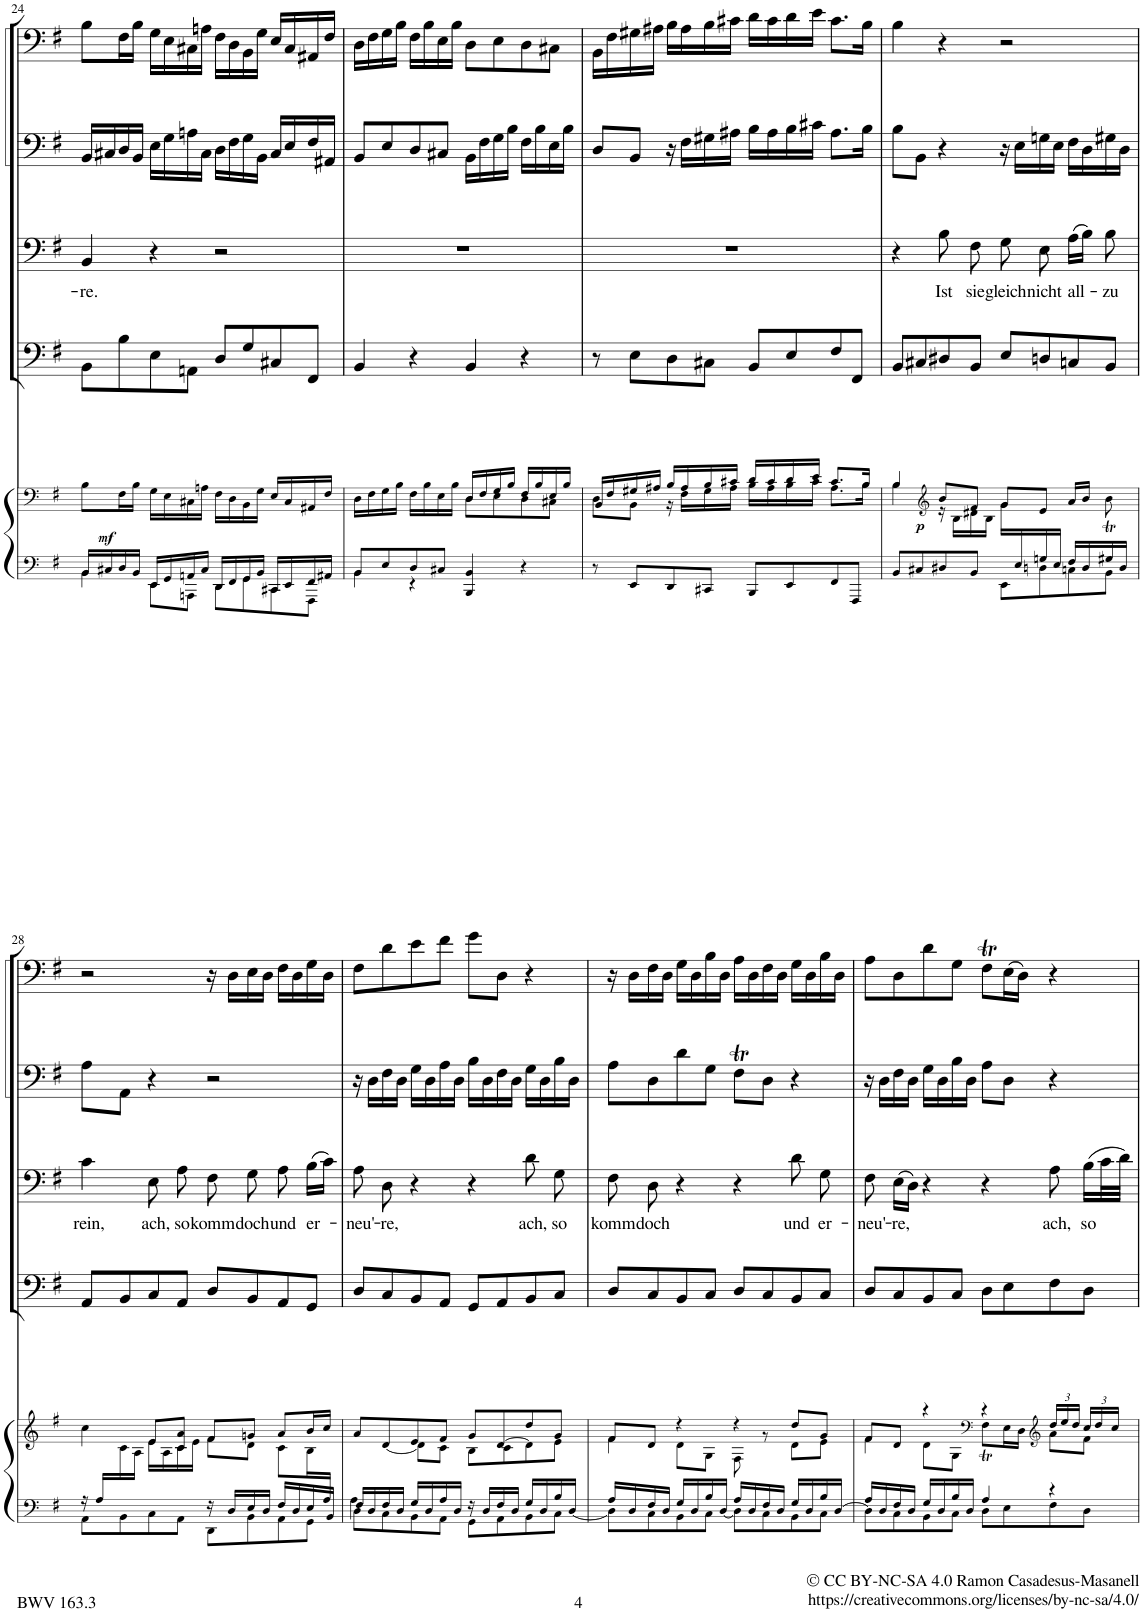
**kern	**kern	**dynam	**kern	**kern	**text	**kern	**kern
*part5	*part5	*part5	*part4	*part3	*part3	*part2	*part1
*staff6	*staff5	*staff5/6	*staff4	*staff3	*staff3	*staff2	*staff1
*I"Piano reduction	*	*	*I"Continuo	*I"Basso	*	*I"Violoncello obligato I	*I"Violoncello obligato I
*I'Pno	*	*	*	*	*	*I'Vc	*I'Vc
!!LO:PB:g=z
*clefF4	*clefF4	*	*clefF4	*clefF4	*	*clefF4	*clefF4
*	*	*	*Trd7c12	*	*	*	*
*k[f#]	*k[f#]	*	*k[f#]	*k[f#]	*	*k[f#]	*k[f#]
*M4/4	*M4/4	*	*M4/4	*M4/4	*	*M4/4	*M4/4
*met(c)	*met(c)	*	*met(c)	*met(c)	*	*met(c)	*met(c)
=24	=24	=24	=24	=24	=24	=24	=24
*^	*	*	*	*	*	*	*
!	!	!	!	!	!	!LO:LY:b	!	!
*	*	*^	*	*	*	*	*	*
16BB/LL	4BB\	8B\L	16ryy	.	8BB\L	4BB/	-re.	16BB/LL	8B\L
!	!	!	!	!LO:DY:b	!	!	!	!	!
16C#X/	.	.	2...ryy	mf	.	.	.	16C#X/	.
16D/	.	16F#\L	.	.	8B\	.	.	16D/	16F#\L
16BB/JJ	.	16B\JJ	.	.	.	.	.	16BB/JJ	16B\JJ
16EE/LL	8EE\L	16G\LL	.	.	8E\	4r	.	16E\LL	16G\LL
16GG/	.	16E\	.	.	.	.	.	16G\	16E\
16AAn/	8AAAn\J	16C#X\	.	.	8AAn\J	.	.	16An\	16C#X\
16C#/JJ	.	16An\JJ	.	.	.	.	.	16C#\JJ	16An\JJ
16DD/LL	8DD\L	16F#\LL	.	.	8D/L	2r	.	16D\LL	16F#\LL
16FF#/	.	16D\	.	.	.	.	.	16F#\	16D\
16GG/	8GG\	16BB\	.	.	8G/	.	.	16G\	16BB\
16BB/JJ	.	16G\JJ	.	.	.	.	.	16BB\JJ	16G\JJ
16CC#X/LL	8CC#\	16E/LL	.	.	8C#X/	.	.	16C#/LL	16E/LL
16EE/	.	16C#/	.	.	.	.	.	16E/	16C#/
16FF#/	8FFF#\J	16AA#X/	.	.	8FF#/J	.	.	16F#/	16AA#X/
16AA#X/JJ	.	16F#/JJ	.	.	.	.	.	16AA#X/JJ	16F#/JJ
=25	=25	=25	=25	=25	=25	=25	=25	=25	=25
8BB/L	4BB\	16D\LL	2ryy	.	4BB/	1r	.	8BB/L	16D\LL
.	.	16F#\	.	.	.	.	.	.	16F#\
8E/	.	16G\	.	.	.	.	.	8E/	16G\
.	.	16B\JJ	.	.	.	.	.	.	16B\JJ
8D/	4r	16F#\LL	.	.	4r	.	.	8D/	16F#\LL
.	.	16B\	.	.	.	.	.	.	16B\
8C#X/J	.	16E\	.	.	.	.	.	8C#X/J	16E\
.	.	16B\JJ	.	.	.	.	.	.	16B\JJ
4BBB/ 4BB/	4ryy	16D/LL	8D\L	.	4BB/	.	.	16BB\LL	8D\L
.	.	16F#/	.	.	.	.	.	16F#\	.
.	.	16G/	8E\	.	.	.	.	16G\	8E\
.	.	16B/JJ	.	.	.	.	.	16B\JJ	.
4r	4ryy	16F#/LL	8D\	.	4r	.	.	16F#\LL	8D\
.	.	16B/	.	.	.	.	.	16B\	.
.	.	16E/	8C#X\J	.	.	.	.	16E\	8C#X\J
.	.	16B/JJ	.	.	.	.	.	16B\JJ	.
*v	*v	*	*	*	*	*	*	*	*
=26	=26	=26	=26	=26	=26	=26	=26	=26
8r	16BB/LL	8D\L	.	8r	1r	.	8D/L	16BB\LL
.	16F#/	.	.	.	.	.	.	16F#\
8EE/L	16G#X/	8BB\J	.	8E\L	.	.	8BB/J	16G#X\
.	16A#X/JJ	.	.	.	.	.	.	16A#X\JJ
8DD/	16B/LL	16r	.	8D\	.	.	16r	16B\LL
.	16A#/	16F#\LL	.	.	.	.	16F#\LL	16A#\
8CC#X/J	16B/	16G#\	.	8C#X\J	.	.	16G#X\	16B\
.	16c#X/JJ	16A#\JJ	.	.	.	.	16A#X\JJ	16c#X\JJ
8BBB/L	16d/LL	16B\LL	.	8BB/L	.	.	16B\LL	16d\LL
.	16c#/	16A#\	.	.	.	.	16A#\	16c#\
8EE/	16d/	16B\	.	8E/	.	.	16B\	16d\
.	16e/JJ	16c#\JJ	.	.	.	.	16c#X\JJ	16e\JJ
8FF#/	8.c#/L	8.A#\L	.	8F#/	.	.	8.A#\L	8.c#\L
8FFF#/J	.	.	.	8FF#/J	.	.	.	.
.	16B/Jk	16B\Jk	.	.	.	.	16B\Jk	16B\Jk
=27	=27	=27	=27	=27	=27	=27	=27	=27
*^	*	*^	*	*	*	*	*	*
16ryy	8BB/L	4B/	4B\	8ryy	.	8BB/L	4r	.	8B\L	4B\
!	!	!	!	!	!LO:DY:b	!	!	!	!	!
.	8C#X/	.	.	2..ryy	p	8C#X/	.	.	8BB\J	.
*	*	*clefG2	*	*	*	*	*	*	*	*
!	!	!	!	!	!	!	!	!LO:LY:b	!	!
.	8D#X/	8b/L	16r	.	.	8D#X/	8B\	Ist	4r	4r
.	.	.	16B\LL	.	.	.	.	.	.	.
!	!	!	!	!	!	!	!	!LO:LY:b	!	!
.	8BB/J	8f#/J	16d#X\	.	.	8BB/J	8F#\	sie	.	.
.	.	.	16B\JJ	.	.	.	.	.	.	.
!	!	!	!	!	!	!	!	!LO:LY:b	!	!
.	8EE\L	8g/L	16g\LL	.	.	8E/L	8G\	gleich	16r	2r
16E/	.	.	4..ryy	.	.	.	.	.	16E\LL	.
!	!	!	!	!	!	!	!	!LO:LY:b	!	!
16Gn/	8Dn\	8e/J	.	.	.	8Dn/	8E\	nicht	16Gn\	.
16E/JJ	.	.	.	.	.	.	.	.	16E\JJ	.
!	!	!	!	!	!	!	!	!LO:LY:b	!	!
16F#/LL	8Cn\	16a/LL	.	.	.	8Cn/	(16A\LL	all-	16F#\LL	.
16D/	.	16b/JJ	.	.	.	.	16B\JJ)	.	16D\	.
!	!	!	!	!	!	!	!	!LO:LY:b	!	!
16G#X/	8BB\J	8bt\	.	.	.	8BB/J	8B\	-zu	16G#X\	.
16D/JJ	.	.	.	.	.	.	.	.	16D\JJ	.
!!LO:LB:g=z
=28	=28	=28	=28	=28	=28	=28	=28	=28	=28	=28
*	*^	*	*	*	*	*	*	*	*	*
!	!	!	!	!	!	!	!	!	!LO:LY:b	!	!
2...ryy	16r	8AA\L	4cc\	4ryy	8ryy	.	8AA/L	4c\	rein,	8A\L	2r
.	16A/LL	.	.	.	.	.	.	.	.	.	.
.	4.ryy	8BB\	.	.	16c\	.	8BB/	.	.	8AA\J	.
.	.	.	.	.	16A\JJ	.	.	.	.	.	.
!	!	!	!	!	!	!	!	!	!LO:LY:b	!	!
.	.	8C\	8e/L	4ryy	16e\LL	.	8C/	8E\	ach,	4r	.
.	.	.	.	.	16A\	.	.	.	.	.	.
!	!	!	!	!	!	!	!	!	!LO:LY:b	!	!
.	.	8AA\J	8c/ 8a/J	.	16c\	.	8AA/J	8A\	so	.	.
.	.	.	.	.	16e\JJ	.	.	.	.	.	.
!	!	!	!	!	!	!	!	!	!LO:LY:b	!	!
.	16r	8DD\L	8f#/L	8f#\L	2ryy	.	8D/L	8F#\	komm	2r	16r
.	16D/LL	.	.	.	.	.	.	.	.	.	16D\LL
!	!	!	!	!	!	!	!	!	!LO:LY:b	!	!
.	16E/	8BB\	8gn/J	8d\J	.	.	8BB/	8G\	doch	.	16E\
.	16D/JJ	.	.	.	.	.	.	.	.	.	16D\JJ
!	!	!	!	!	!	!	!	!	!LO:LY:b	!	!
.	16F#/LL	8AA\	8a/L	8c\L	.	.	8AA/	8A\	und	.	16F#\LL
.	16D/	.	.	.	.	.	.	.	.	.	16D\
!	!	!	!	!	!	!	!	!	!LO:LY:b	!	!
.	16E/	8GG\J	16b/L	16B\L	.	.	8GG/J	(16B\LL	er-	.	16G\
16A/JJ	16BB/JJ	.	16cc/JJ	16ryy	.	.	.	16c\JJ)	.	.	16D\JJ
*	*	*	*	*v	*v	*	*	*	*	*	*
=29	=29	=29	=29	=29	=29	=29	=29	=29	=29	=29
!	!	!	!	!	!	!	!	!LO:LY:b	!	!
4A\	16F#/LL	8D\L	8a/L	4ryy	.	8D/L	8A\	-neu'-	16r	8F#\L
.	16D/	.	.	.	.	.	.	.	16D\LL	.
!	!	!	!	!	!	!	!	!LO:LY:b	!	!
.	16F#/	8C\	[<8d/	.	.	8C/	8D\	-re,	16F#\	8d\
.	16D/JJ	.	.	.	.	.	.	.	16D\JJ	.
2.ryy	16G/LL	8BB\	8e/	8d\L]	.	8BB/	4r	.	16G\LL	8e\
.	16D/	.	.	.	.	.	.	.	16D\	.
.	16A/	8AA\J	8f#/J	8c\J	.	8AA/J	.	.	16A\	8f#\J
.	16D/JJ	.	.	.	.	.	.	.	16D\JJ	.
.	16r	8GG\L	8g/L	8B\L	.	8GG/L	4r	.	16B\LL	8g\L
.	16D/LL	.	.	.	.	.	.	.	16D\	.
.	16F#/	8AA\	[8d/	8c\	.	8AA/	.	.	16F#\	8D\J
.	16D/JJ	.	.	.	.	.	.	.	16D\JJ	.
!	!	!	!	!	!	!	!	!LO:LY:b	!	!
.	16G/LL	8BB\	8dd/	8d\]	.	8BB/	8d\	ach,	16G\LL	4r
.	16D/	.	.	.	.	.	.	.	16D\	.
!	!	!	!	!	!	!	!	!LO:LY:b	!	!
.	16B/	8C\J	8g/J	8e\J	.	8C/J	8G\	so	16B\	.
.	[<16D/JJ	.	.	.	.	.	.	.	16D\JJ	.
*	*v	*v	*	*	*	*	*	*	*	*
=30	=30	=30	=30	=30	=30	=30	=30	=30	=30
!	!	!	!	!	!	!	!LO:LY:b	!	!
16A/LL	8D\L]	8f#/L	4f#\	.	8D/L	8F#\	komm	8A\L	16r
16D/	.	.	.	.	.	.	.	.	16D\LL
!	!	!	!	!	!	!	!LO:LY:b	!	!
16F#/	8C\	8d/J	.	.	8C/	8D\	doch	8D\	16F#\
16D/JJ	.	.	.	.	.	.	.	.	16D\JJ
16G/LL	8BB\	4r	8d\L	.	8BB/	4r	.	8d\	16G\LL
16D/	.	.	.	.	.	.	.	.	16D\
16B/	8C\J	.	8G\J	.	8C/J	.	.	8G\J	16B\
[<16D/JJ	.	.	.	.	.	.	.	.	16D\JJ
16A/LL	8D\L]	4r	8F#\	.	8D/L	4r	.	8F#t\L	16A\LL
16D/	.	.	.	.	.	.	.	.	16D\
16F#/	8C\	.	8r	.	8C/	.	.	8D\J	16F#\
16D/JJ	.	.	.	.	.	.	.	.	16D\JJ
!	!	!	!	!	!	!	!LO:LY:b	!	!
16G/LL	8BB\	8dd/L	8d\L	.	8BB/	8d\	und	4r	16G\LL
16D/	.	.	.	.	.	.	.	.	16D\
!	!	!	!	!	!	!	!LO:LY:b	!	!
16B/	8C\J	8g/J	8e\J	.	8C/J	8G\	er-	.	16B\
[16D/JJ	.	.	.	.	.	.	.	.	16D\JJ
=31	=31	=31	=31	=31	=31	=31	=31	=31	=31
!	!	!	!	!	!	!	!LO:LY:b	!	!
16A/LL	8D\L]	8f#/L	4f#\	.	8D/L	8F#\	-neu'-	16r	8A\L
16D/	.	.	.	.	.	.	.	16D\LL	.
!	!	!	!	!	!	!	!LO:LY:b	!	!
16F#/	8C\	8d/J	.	.	8C/	(16E\LL	-re,	16F#\	8D\
16D/JJ	.	.	.	.	.	16D\JJ)	.	16D\JJ	.
16G/LL	8BB\	4r	8d\L	.	8BB/	4r	.	16G\LL	8d\
16D/	.	.	.	.	.	.	.	16D\	.
16B/	8C\J	.	8G\J	.	8C/J	.	.	16B\	8G\J
16D/JJ	.	.	.	.	.	.	.	16D\JJ	.
*	*	*clefF4	*	*	*	*	*	*	*
4A/	8D\L	4r	8F#t\L	.	8D\L	4r	.	8A\L	8F#t\L
.	8E\	.	16E\L	.	8E\	.	.	8D\J	(16E\L
.	.	.	16D\JJ	.	.	.	.	.	16D\JJ)
*	*	*clefG2	*	*	*	*	*	*	*
*	*	*Xbrackettup	*	*	*	*	*	*	*
!	!	!	!	!	!	!	!LO:LY:b	!	!
4r	8F#\	24dd/LL	8a\L	.	8F#\	8A\	ach,	4r	4r
.	.	24ee/	.	.	.	.	.	.	.
.	.	24dd/JJ	.	.	.	.	.	.	.
!	!	!	!	!	!	!	!LO:LY:b	!	!
.	8D\J	24cc/LL	8f#\J	.	8D\J	(16B\LL	so	.	.
.	.	24dd/	.	.	.	.	.	.	.
.	.	.	.	.	.	32c\L	.	.	.
.	.	24cc/JJ	.	.	.	.	.	.	.
.	.	.	.	.	.	32d\JJJ)	.	.	.
*v	*v	*	*	*	*	*	*	*	*
*	*v	*v	*	*	*	*	*	*
=	=	=	=	=	=	=	=
*-	*-	*-	*-	*-	*-	*-	*-
